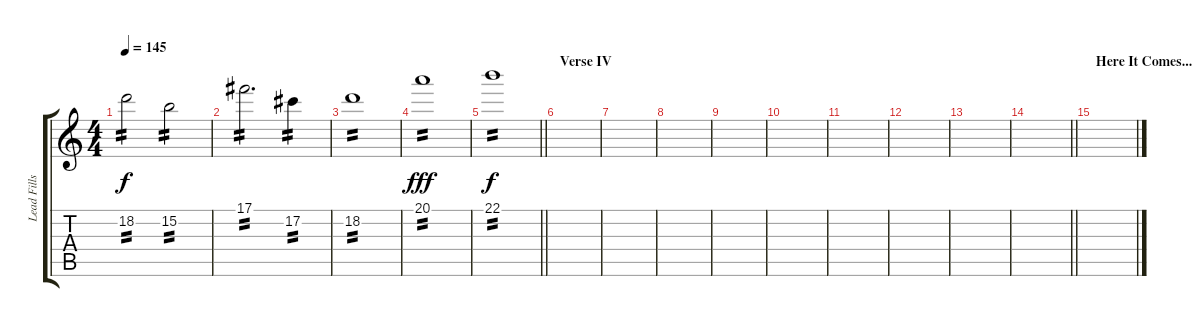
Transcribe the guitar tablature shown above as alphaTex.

\track ("Lead Fills" "Lead Fills") {instrument distortionguitar}
\staff {score tabs}
\tuning (Db4 Ab3 E3 B2 Gb2 B1) {hide}
\ts (4 4)
\tempo 145
\clef g2
\ks c
18.2.2{tp 2 dy f} 15.2.2{tp 2} |
17.1.2{d tp 2} 17.2.4{tp 2} |
18.2.1{tp 2} |
20.1.1{tp 2 dy fff} |
\barLineRight lightlight
22.1.1{tp 2 dy f} |
\section ("" "Verse IV")
|
|
|
|
|
|
|
|
\barLineRight lightlight
|
\section ("" "Here It Comes...")
